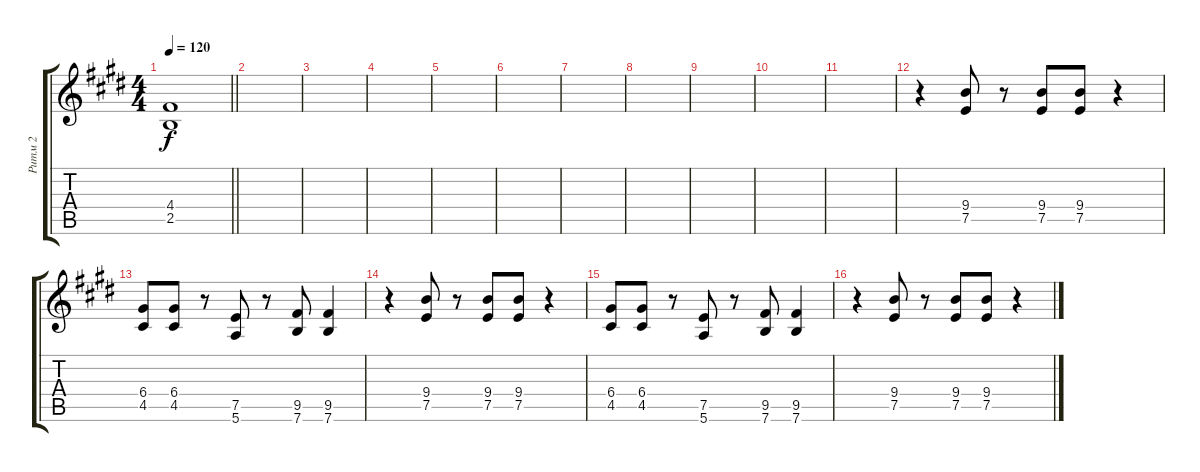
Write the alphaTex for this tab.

\track ("Ритм 2" "Ритм 2") {instrument distortionguitar}
\staff {score tabs}
\tuning (E4 B3 G3 D3 A2 E2) {hide}
\ts (4 4)
\tempo 120
\clef g2
\barLineRight lightlight
\ks e
(4.4 2.5).1{dy f} |
|
|
|
|
|
|
|
|
|
|
r.4 (9.4 7.5).8 r.8 (9.4 7.5).8 (9.4 7.5).8 r.4 |
(6.4 4.5).8 (6.4 4.5).8 r.8 (7.5 5.6).8 r.8 (9.5 7.6).8 (9.5 7.6).4 |
r.4 (9.4 7.5).8 r.8 (9.4 7.5).8 (9.4 7.5).8 r.4 |
(6.4 4.5).8 (6.4 4.5).8 r.8 (7.5 5.6).8 r.8 (9.5 7.6).8 (9.5 7.6).4 |
r.4 (9.4 7.5).8 r.8 (9.4 7.5).8 (9.4 7.5).8 r.4
